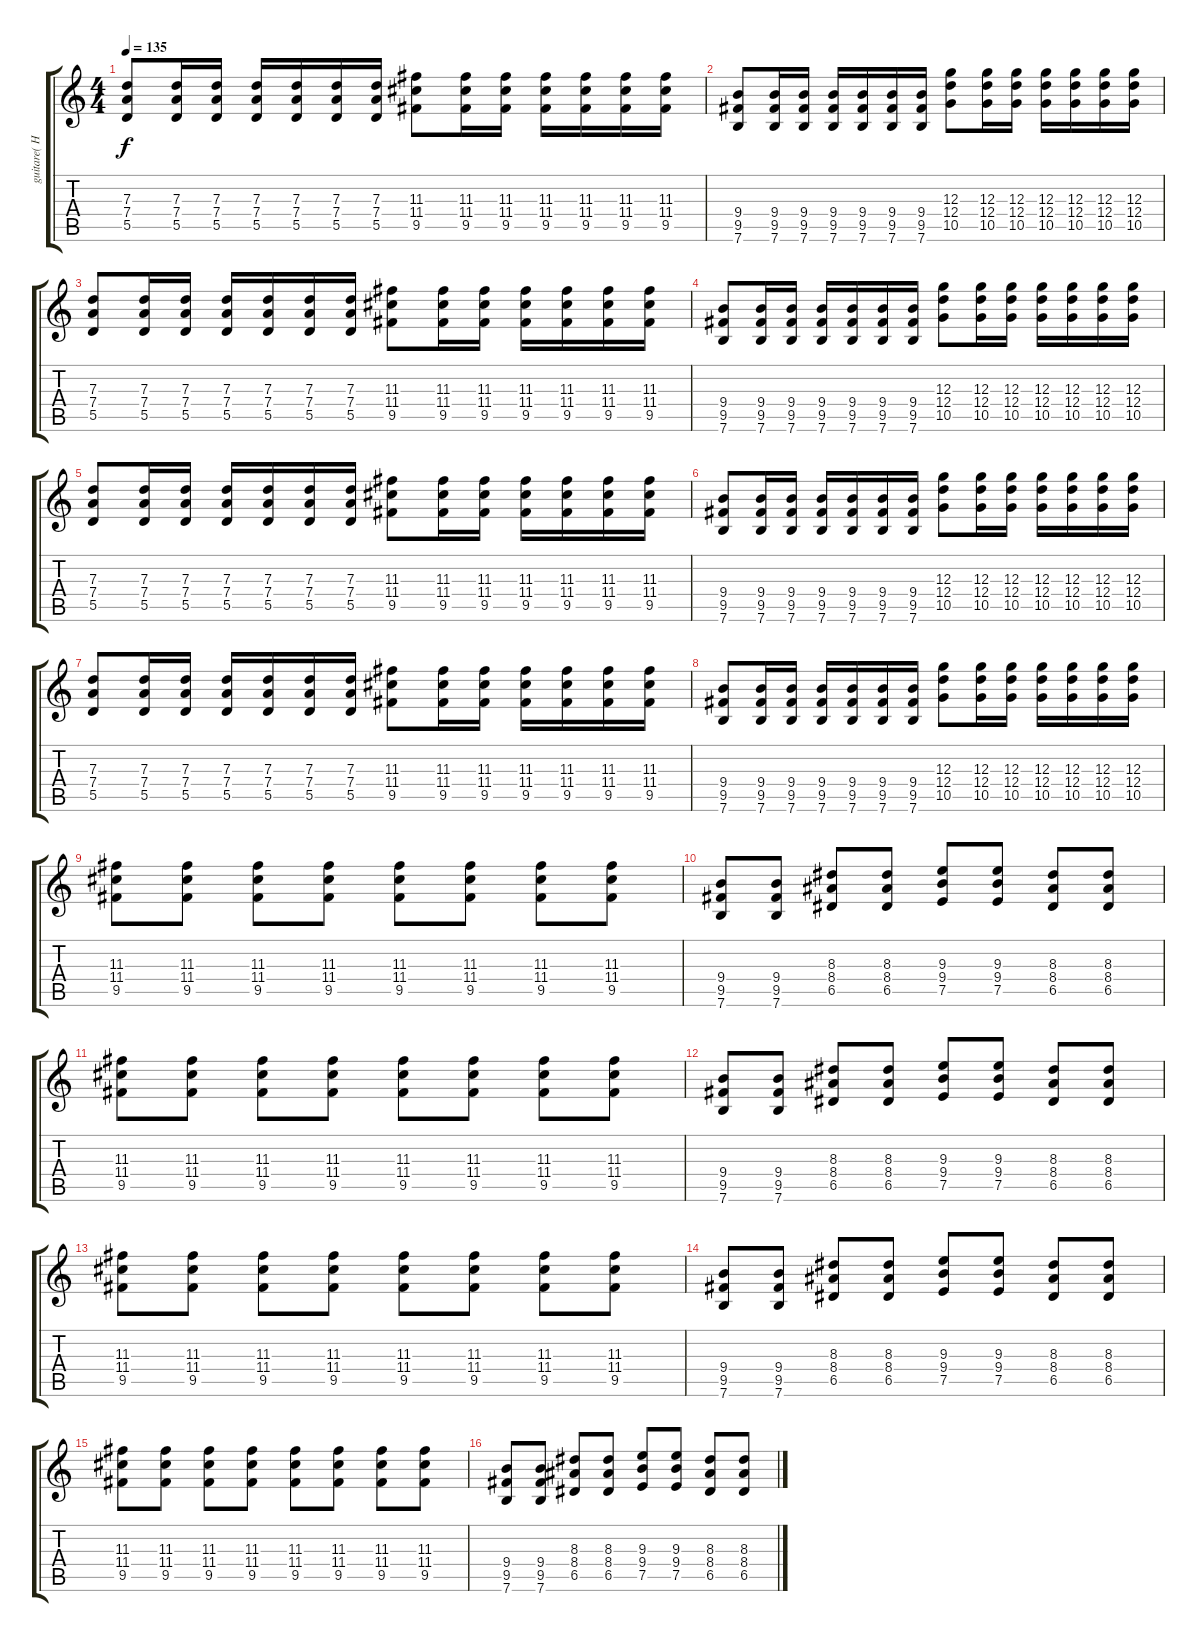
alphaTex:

\track ("guitare( Hank )" "guitare( H") {instrument distortionguitar}
\staff {score tabs}
\tuning (E4 B3 G3 D3 A2 E2) {hide}
\ts (4 4)
\tempo 135
\clef g2
\ks c
(7.3 7.4 5.5).8{dy f} (7.3 7.4 5.5).16 (7.3 7.4 5.5).16 (7.3 7.4 5.5).16 (7.3 7.4 5.5).16 (7.3 7.4 5.5).16 (7.3 7.4 5.5).16 (11.3 11.4 9.5).8 (11.3 11.4 9.5).16 (11.3 11.4 9.5).16 (11.3 11.4 9.5).16 (11.3 11.4 9.5).16 (11.3 11.4 9.5).16 (11.3 11.4 9.5).16 |
(9.4 9.5 7.6).8 (9.4 9.5 7.6).16 (9.4 9.5 7.6).16 (9.4 9.5 7.6).16 (9.4 9.5 7.6).16 (9.4 9.5 7.6).16 (9.4 9.5 7.6).16 (12.3 12.4 10.5).8 (12.3 12.4 10.5).16 (12.3 12.4 10.5).16 (12.3 12.4 10.5).16 (12.3 12.4 10.5).16 (12.3 12.4 10.5).16 (12.3 12.4 10.5).16 |
(7.3 7.4 5.5).8 (7.3 7.4 5.5).16 (7.3 7.4 5.5).16 (7.3 7.4 5.5).16 (7.3 7.4 5.5).16 (7.3 7.4 5.5).16 (7.3 7.4 5.5).16 (11.3 11.4 9.5).8 (11.3 11.4 9.5).16 (11.3 11.4 9.5).16 (11.3 11.4 9.5).16 (11.3 11.4 9.5).16 (11.3 11.4 9.5).16 (11.3 11.4 9.5).16 |
(9.4 9.5 7.6).8 (9.4 9.5 7.6).16 (9.4 9.5 7.6).16 (9.4 9.5 7.6).16 (9.4 9.5 7.6).16 (9.4 9.5 7.6).16 (9.4 9.5 7.6).16 (12.3 12.4 10.5).8 (12.3 12.4 10.5).16 (12.3 12.4 10.5).16 (12.3 12.4 10.5).16 (12.3 12.4 10.5).16 (12.3 12.4 10.5).16 (12.3 12.4 10.5).16 |
(7.3 7.4 5.5).8 (7.3 7.4 5.5).16 (7.3 7.4 5.5).16 (7.3 7.4 5.5).16 (7.3 7.4 5.5).16 (7.3 7.4 5.5).16 (7.3 7.4 5.5).16 (11.3 11.4 9.5).8 (11.3 11.4 9.5).16 (11.3 11.4 9.5).16 (11.3 11.4 9.5).16 (11.3 11.4 9.5).16 (11.3 11.4 9.5).16 (11.3 11.4 9.5).16 |
(9.4 9.5 7.6).8 (9.4 9.5 7.6).16 (9.4 9.5 7.6).16 (9.4 9.5 7.6).16 (9.4 9.5 7.6).16 (9.4 9.5 7.6).16 (9.4 9.5 7.6).16 (12.3 12.4 10.5).8 (12.3 12.4 10.5).16 (12.3 12.4 10.5).16 (12.3 12.4 10.5).16 (12.3 12.4 10.5).16 (12.3 12.4 10.5).16 (12.3 12.4 10.5).16 |
(7.3 7.4 5.5).8 (7.3 7.4 5.5).16 (7.3 7.4 5.5).16 (7.3 7.4 5.5).16 (7.3 7.4 5.5).16 (7.3 7.4 5.5).16 (7.3 7.4 5.5).16 (11.3 11.4 9.5).8 (11.3 11.4 9.5).16 (11.3 11.4 9.5).16 (11.3 11.4 9.5).16 (11.3 11.4 9.5).16 (11.3 11.4 9.5).16 (11.3 11.4 9.5).16 |
(9.4 9.5 7.6).8 (9.4 9.5 7.6).16 (9.4 9.5 7.6).16 (9.4 9.5 7.6).16 (9.4 9.5 7.6).16 (9.4 9.5 7.6).16 (9.4 9.5 7.6).16 (12.3 12.4 10.5).8 (12.3 12.4 10.5).16 (12.3 12.4 10.5).16 (12.3 12.4 10.5).16 (12.3 12.4 10.5).16 (12.3 12.4 10.5).16 (12.3 12.4 10.5).16 |
(11.3 11.4 9.5).8 (11.3 11.4 9.5).8 (11.3 11.4 9.5).8 (11.3 11.4 9.5).8 (11.3 11.4 9.5).8 (11.3 11.4 9.5).8 (11.3 11.4 9.5).8 (11.3 11.4 9.5).8 |
(9.4 9.5 7.6).8 (9.4 9.5 7.6).8 (8.3 8.4 6.5).8 (8.3 8.4 6.5).8 (9.3 9.4 7.5).8 (9.3 9.4 7.5).8 (8.3 8.4 6.5).8 (8.3 8.4 6.5).8 |
(11.3 11.4 9.5).8 (11.3 11.4 9.5).8 (11.3 11.4 9.5).8 (11.3 11.4 9.5).8 (11.3 11.4 9.5).8 (11.3 11.4 9.5).8 (11.3 11.4 9.5).8 (11.3 11.4 9.5).8 |
(9.4 9.5 7.6).8 (9.4 9.5 7.6).8 (8.3 8.4 6.5).8 (8.3 8.4 6.5).8 (9.3 9.4 7.5).8 (9.3 9.4 7.5).8 (8.3 8.4 6.5).8 (8.3 8.4 6.5).8 |
(11.3 11.4 9.5).8 (11.3 11.4 9.5).8 (11.3 11.4 9.5).8 (11.3 11.4 9.5).8 (11.3 11.4 9.5).8 (11.3 11.4 9.5).8 (11.3 11.4 9.5).8 (11.3 11.4 9.5).8 |
(9.4 9.5 7.6).8 (9.4 9.5 7.6).8 (8.3 8.4 6.5).8 (8.3 8.4 6.5).8 (9.3 9.4 7.5).8 (9.3 9.4 7.5).8 (8.3 8.4 6.5).8 (8.3 8.4 6.5).8 |
(11.3 11.4 9.5).8 (11.3 11.4 9.5).8 (11.3 11.4 9.5).8 (11.3 11.4 9.5).8 (11.3 11.4 9.5).8 (11.3 11.4 9.5).8 (11.3 11.4 9.5).8 (11.3 11.4 9.5).8 |
(9.4 9.5 7.6).8 (9.4 9.5 7.6).8 (8.3 8.4 6.5).8 (8.3 8.4 6.5).8 (9.3 9.4 7.5).8 (9.3 9.4 7.5).8 (8.3 8.4 6.5).8 (8.3 8.4 6.5).8
